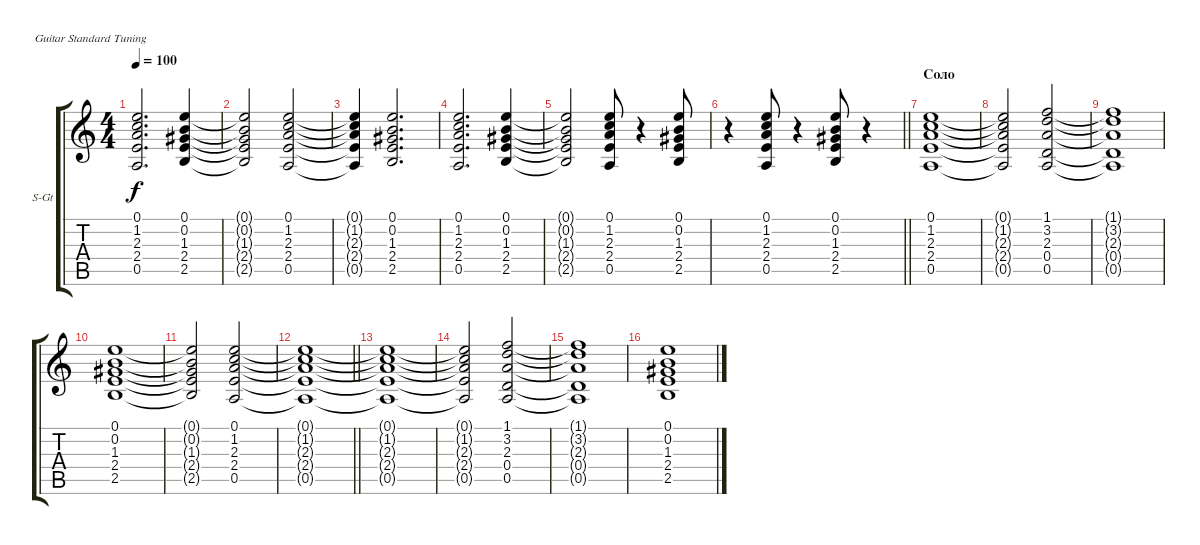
\bracketExtendMode groupsimilarinstruments
\firstSystemTrackNameOrientation horizontal
\otherSystemsTrackNameOrientation horizontal
\track ("А. Андреев (клавиши)" "S-Gt") {instrument acousticguitarsteel}
\staff {score tabs}
\tuning (E4 B3 G3 D3 A2 E2)
\ts (4 4)
\tempo 100
\clef g2
\scale
0.333333
\ks c
(0.5 2.4 2.3 1.2 0.1).2{d dy f} (2.5 2.4 1.3 0.2 0.1).4 |
\scale
0.333333 (0.1{t} 0.2{t} 1.3{t} 2.4{t} 2.5{t}).2 (0.5 2.4 2.3 1.2 0.1).2 |
\scale
0.333333 (0.1{t} 1.2{t} 2.3{t} 2.4{t} 0.5{t}).4 (2.5 2.4 1.3 0.2 0.1).2{d} |
\scale
0.333333 (0.5 2.4 2.3 1.2 0.1).2{d} (2.5 2.4 1.3 0.2 0.1).4 |
\scale
0.333333 (2.5{t} 2.4{t} 1.3{t} 0.2{t} 0.1{t}).2 (2.4 0.5 2.3 1.2 0.1).8 r.4 (2.5 2.4 1.3 0.2 0.1).8 |
\scale
0.333333
\barLineRight lightlight
r.4 (2.4 0.5 2.3 1.2 0.1).8 r.4 (2.5 2.4 1.3 0.2 0.1).8 r.4 |
\section ("" "Соло")
\scale
0.333333 (0.5 2.4 2.3 1.2 0.1).1 |
\scale
0.333333 (0.5{t} 2.4{t} 2.3{t} 1.2{t} 0.1{t}).2 (0.5 0.4 2.3 3.2 1.1).2 |
\scale
0.333333 (1.1{t} 3.2{t} 2.3{t} 0.4{t} 0.5{t}).1 |
\scale
0.333333 (2.5 2.4 1.3 0.2 0.1).1 |
\scale
0.333333 (0.1{t} 0.2{t} 1.3{t} 2.4{t} 2.5{t}).2 (0.5 2.4 2.3 1.2 0.1).2 |
\scale
0.333333
\barLineRight lightlight
(0.5{t} 2.4{t} 2.3{t} 1.2{t} 0.1{t}).1 |
\scale
0.333333 (0.5{t} 2.4{t} 2.3{t} 1.2{t} 0.1{t}).1 |
\scale
0.333333 (0.5{t} 2.4{t} 2.3{t} 1.2{t} 0.1{t}).2 (0.5 0.4 2.3 3.2 1.1).2 |
\scale
0.333333 (1.1{t} 3.2{t} 2.3{t} 0.4{t} 0.5{t}).1 |
\scale
0.333333 (2.5 2.4 1.3 0.2 0.1).1
